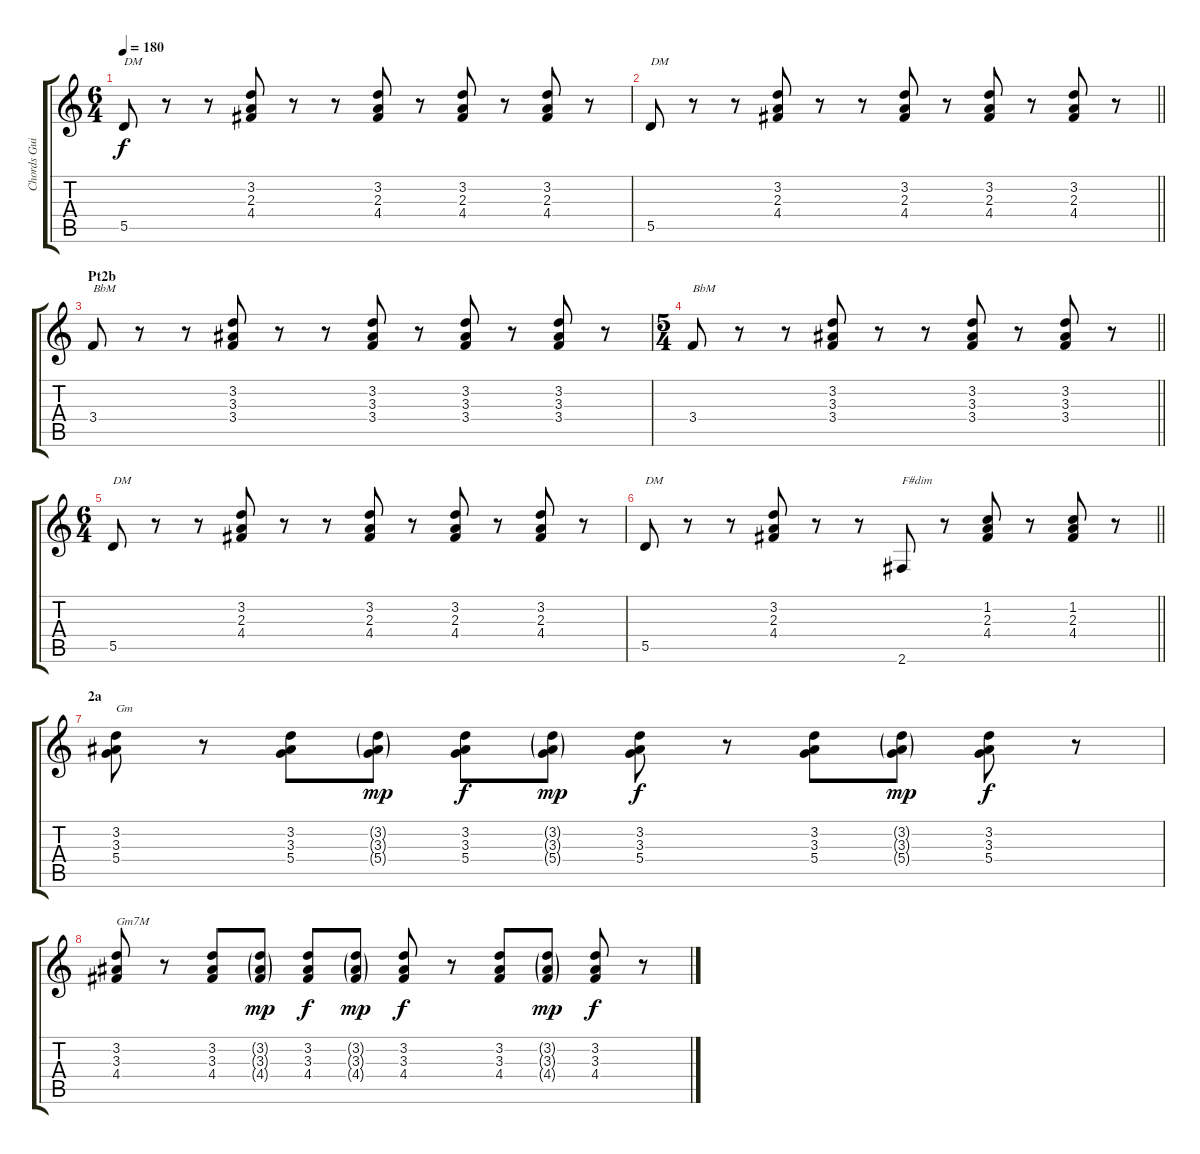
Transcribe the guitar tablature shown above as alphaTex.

\track ("Chords Guitar" "Chords Gui") {instrument acousticguitarnylon}
\staff {score tabs}
\tuning (E4 B3 G3 D3 A2 E2) {hide}
\ts (6 4)
\tempo 180
\clef g2
\ks c
5.5.8{txt "DM" dy f} r.8 r.8 (3.2 2.3 4.4).8 r.8 r.8 (3.2 2.3 4.4).8 r.8 (3.2 2.3 4.4).8 r.8 (3.2 2.3 4.4).8 r.8 |
\barLineRight lightlight
5.5.8{txt "DM"} r.8 r.8 (3.2 2.3 4.4).8 r.8 r.8 (3.2 2.3 4.4).8 r.8 (3.2 2.3 4.4).8 r.8 (3.2 2.3 4.4).8 r.8 |
\section ("" "Pt2b")
3.4.8{txt "BbM"} r.8 r.8 (3.2 3.3 3.4).8 r.8 r.8 (3.2 3.3 3.4).8 r.8 (3.2 3.3 3.4).8 r.8 (3.2 3.3 3.4).8 r.8 |
\ts (5 4)
\barLineRight lightlight
3.4.8{txt "BbM"} r.8 r.8 (3.2 3.3 3.4).8 r.8 r.8 (3.2 3.3 3.4).8 r.8 (3.2 3.3 3.4).8 r.8 |
\ts (6 4)
5.5.8{txt "DM"} r.8 r.8 (3.2 2.3 4.4).8 r.8 r.8 (3.2 2.3 4.4).8 r.8 (3.2 2.3 4.4).8 r.8 (3.2 2.3 4.4).8 r.8 |
\barLineRight lightlight
5.5.8{txt "DM"} r.8 r.8 (3.2 2.3 4.4).8 r.8 r.8 2.6.8{txt "F#dim"} r.8 (1.2 2.3 4.4).8 r.8 (1.2 2.3 4.4).8 r.8 |
\section ("" "2a")
(3.2 3.3 5.4).8{txt "Gm"} r.8 (3.2 3.3 5.4).8 (3.2{g} 3.3{g} 5.4{g}).8{dy mp} (3.2 3.3 5.4).8{dy f} (3.2{g} 3.3{g} 5.4{g}).8{dy mp} (3.2 3.3 5.4).8{dy f} r.8 (3.2 3.3 5.4).8 (3.2{g} 3.3{g} 5.4{g}).8{dy mp} (3.2 3.3 5.4).8{dy f} r.8 |
(3.2 3.3 4.4).8{txt "Gm7M"} r.8 (3.2 3.3 4.4).8 (3.2{g} 3.3{g} 4.4{g}).8{dy mp} (3.2 3.3 4.4).8{dy f} (3.2{g} 3.3{g} 4.4{g}).8{dy mp} (3.2 3.3 4.4).8{dy f} r.8 (3.2 3.3 4.4).8 (3.2{g} 3.3{g} 4.4{g}).8{dy mp} (3.2 3.3 4.4).8{dy f} r.8
